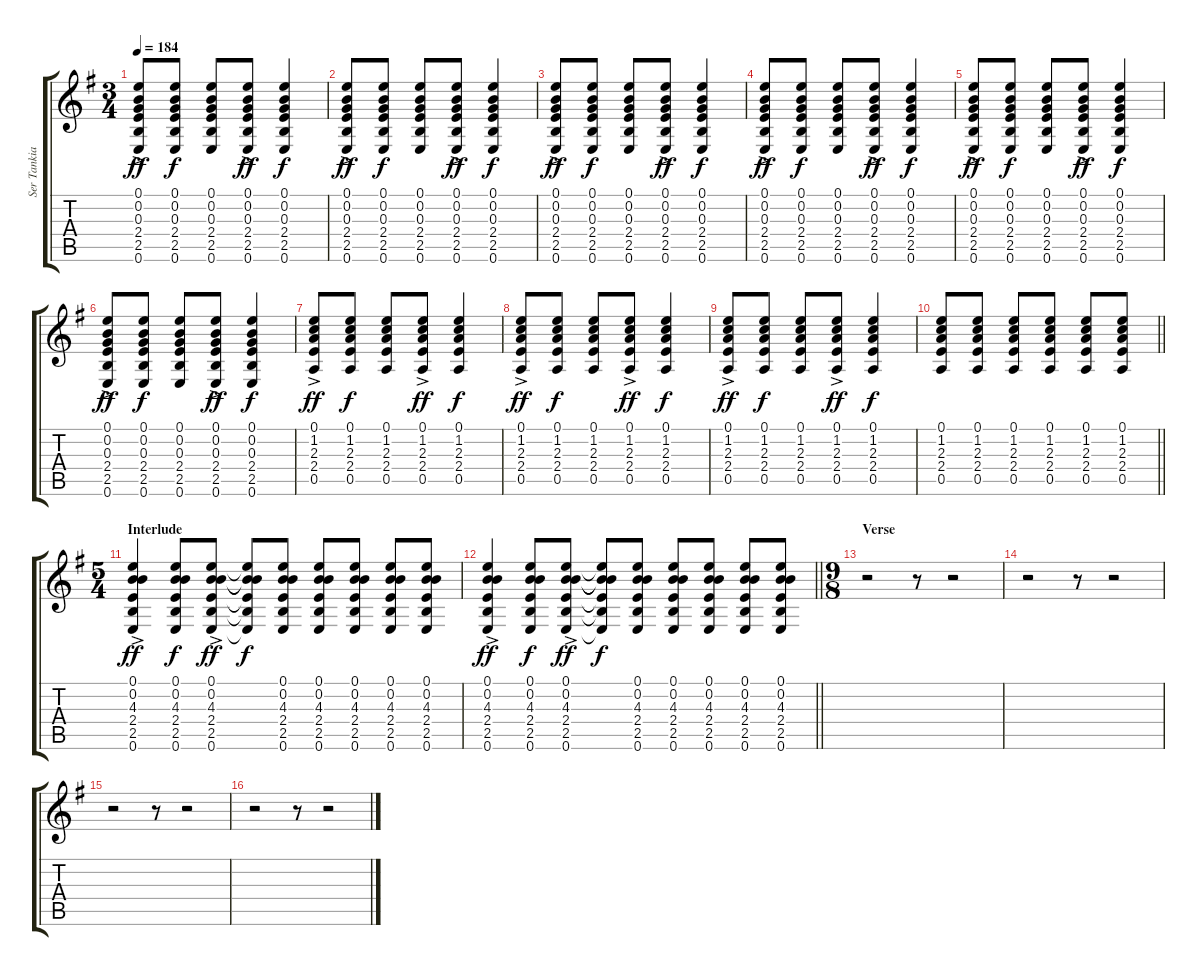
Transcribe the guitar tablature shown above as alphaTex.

\track ("Ser Tankian [Guitar 3]" "Ser Tankia") {instrument acousticguitarsteel}
\staff {score tabs}
\tuning (E4 B3 G3 D3 A2 E2) {hide}
\ts (3 4)
\tempo 184
\clef g2
\ks eminor
(0.1{ac} 0.2{ac} 0.3{ac} 2.4{ac} 2.5{ac} 0.6{ac}).8{dy ff} (0.1 0.2 0.3 2.4 2.5 0.6).8{dy f} (0.1 0.2 0.3 2.4 2.5 0.6).8 (0.1{ac} 0.2{ac} 0.3{ac} 2.4{ac} 2.5{ac} 0.6{ac}).8{dy ff} (0.1 0.2 0.3 2.4 2.5 0.6).4{dy f} |
(0.1{ac} 0.2{ac} 0.3{ac} 2.4{ac} 2.5{ac} 0.6{ac}).8{dy ff} (0.1 0.2 0.3 2.4 2.5 0.6).8{dy f} (0.1 0.2 0.3 2.4 2.5 0.6).8 (0.1{ac} 0.2{ac} 0.3{ac} 2.4{ac} 2.5{ac} 0.6{ac}).8{dy ff} (0.1 0.2 0.3 2.4 2.5 0.6).4{dy f} |
(0.1{ac} 0.2{ac} 0.3{ac} 2.4{ac} 2.5{ac} 0.6{ac}).8{dy ff} (0.1 0.2 0.3 2.4 2.5 0.6).8{dy f} (0.1 0.2 0.3 2.4 2.5 0.6).8 (0.1{ac} 0.2{ac} 0.3{ac} 2.4{ac} 2.5{ac} 0.6{ac}).8{dy ff} (0.1 0.2 0.3 2.4 2.5 0.6).4{dy f} |
(0.1{ac} 0.2{ac} 0.3{ac} 2.4{ac} 2.5{ac} 0.6{ac}).8{dy ff} (0.1 0.2 0.3 2.4 2.5 0.6).8{dy f} (0.1 0.2 0.3 2.4 2.5 0.6).8 (0.1{ac} 0.2{ac} 0.3{ac} 2.4{ac} 2.5{ac} 0.6{ac}).8{dy ff} (0.1 0.2 0.3 2.4 2.5 0.6).4{dy f} |
(0.1{ac} 0.2{ac} 0.3{ac} 2.4{ac} 2.5{ac} 0.6{ac}).8{dy ff} (0.1 0.2 0.3 2.4 2.5 0.6).8{dy f} (0.1 0.2 0.3 2.4 2.5 0.6).8 (0.1{ac} 0.2{ac} 0.3{ac} 2.4{ac} 2.5{ac} 0.6{ac}).8{dy ff} (0.1 0.2 0.3 2.4 2.5 0.6).4{dy f} |
(0.1{ac} 0.2{ac} 0.3{ac} 2.4{ac} 2.5{ac} 0.6{ac}).8{dy ff} (0.1 0.2 0.3 2.4 2.5 0.6).8{dy f} (0.1 0.2 0.3 2.4 2.5 0.6).8 (0.1{ac} 0.2{ac} 0.3{ac} 2.4{ac} 2.5{ac} 0.6{ac}).8{dy ff} (0.1 0.2 0.3 2.4 2.5 0.6).4{dy f} |
(0.1{ac} 1.2{ac} 2.3{ac} 2.4{ac} 0.5{ac}).8{dy ff} (0.1 1.2 2.3 2.4 0.5).8{dy f} (0.1 1.2 2.3 2.4 0.5).8 (0.1{ac} 1.2{ac} 2.3{ac} 2.4{ac} 0.5{ac}).8{dy ff} (0.1 1.2 2.3 2.4 0.5).4{dy f} |
(0.1{ac} 1.2{ac} 2.3{ac} 2.4{ac} 0.5{ac}).8{dy ff} (0.1 1.2 2.3 2.4 0.5).8{dy f} (0.1 1.2 2.3 2.4 0.5).8 (0.1{ac} 1.2{ac} 2.3{ac} 2.4{ac} 0.5{ac}).8{dy ff} (0.1 1.2 2.3 2.4 0.5).4{dy f} |
(0.1{ac} 1.2{ac} 2.3{ac} 2.4{ac} 0.5{ac}).8{dy ff} (0.1 1.2 2.3 2.4 0.5).8{dy f} (0.1 1.2 2.3 2.4 0.5).8 (0.1{ac} 1.2{ac} 2.3{ac} 2.4{ac} 0.5{ac}).8{dy ff} (0.1 1.2 2.3 2.4 0.5).4{dy f} |
\barLineRight lightlight
(0.1 1.2 2.3 2.4 0.5).8 (0.1 1.2 2.3 2.4 0.5).8 (0.1 1.2 2.3 2.4 0.5).8 (0.1 1.2 2.3 2.4 0.5).8 (0.1 1.2 2.3 2.4 0.5).8 (0.1 1.2 2.3 2.4 0.5).8 |
\ts (5 4)
\section ("" "Interlude")
(0.1{ac} 0.2{ac} 4.3{ac} 2.4{ac} 2.5{ac} 0.6{ac}).4{dy ff} (0.1 0.2 4.3 2.4 2.5 0.6).8{dy f} (0.1{ac} 0.2{ac} 4.3{ac} 2.4{ac} 2.5{ac} 0.6{ac}).8{dy ff} (0.1{t} 0.2{t} 4.3{t} 2.4{t} 2.5{t} 0.6{t}).8{dy f} (0.1 0.2 4.3 2.4 2.5 0.6).8 (0.1 0.2 4.3 2.4 2.5 0.6).8 (0.1 0.2 4.3 2.4 2.5 0.6).8 (0.1 0.2 4.3 2.4 2.5 0.6).8 (0.1 0.2 4.3 2.4 2.5 0.6).8 |
\barLineRight lightlight
(0.1{ac} 0.2{ac} 4.3{ac} 2.4{ac} 2.5{ac} 0.6{ac}).4{dy ff} (0.1 0.2 4.3 2.4 2.5 0.6).8{dy f} (0.1{ac} 0.2{ac} 4.3{ac} 2.4{ac} 2.5{ac} 0.6{ac}).8{dy ff} (0.1{t} 0.2{t} 4.3{t} 2.4{t} 2.5{t} 0.6{t}).8{dy f} (0.1 0.2 4.3 2.4 2.5 0.6).8 (0.1 0.2 4.3 2.4 2.5 0.6).8 (0.1 0.2 4.3 2.4 2.5 0.6).8 (0.1 0.2 4.3 2.4 2.5 0.6).8 (0.1 0.2 4.3 2.4 2.5 0.6).8 |
\ts (9 8)
\section ("" "Verse")
r.2 r.8 r.2 |
r.2 r.8 r.2 |
r.2 r.8 r.2 |
r.2 r.8 r.2
